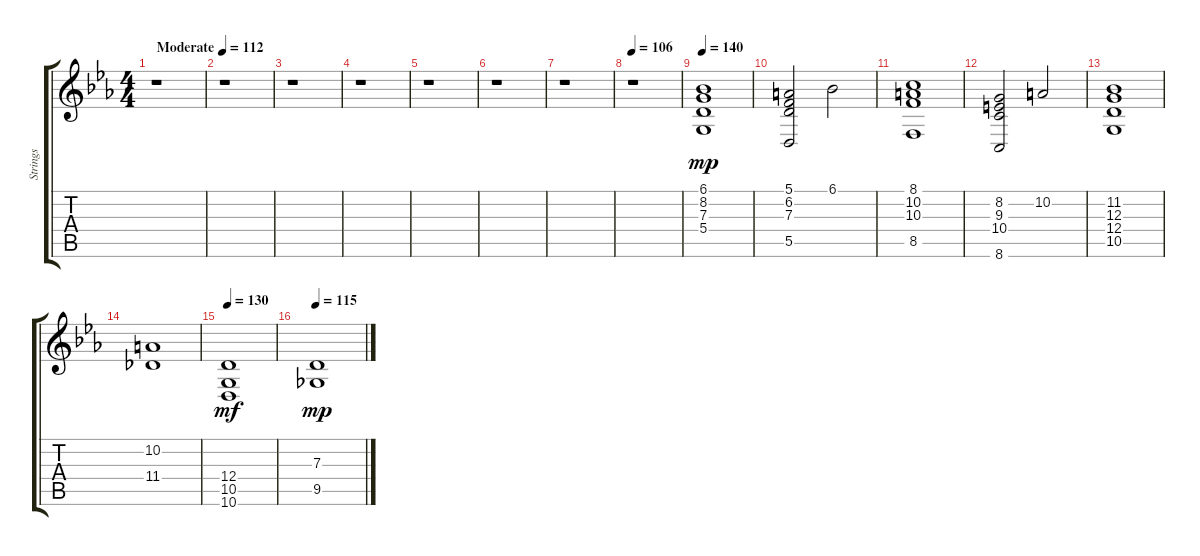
\track ("Strings " "Strings ") {instrument stringensemble1}
\staff {score tabs}
\tuning (E4 B3 G3 D3 A2 E2) {hide}
\ts (4 4)
\tempo (112 "Moderate")
\clef g2
\ks cminor
r.1{dy mp instrument stringensemble1} |
r.1 |
r.1 |
r.1 |
r.1 |
r.1 |
r.1 |
\tempo 106
r.1 |
\tempo 140
(6.1 8.2 7.3 5.4).1 |
(5.1 6.2 7.3 5.5).2 6.1.2 |
(8.1 10.2 10.3 8.5).1 |
(8.2 9.3 10.4 8.6).2 10.2.2 |
(11.2 12.3 12.4 10.5).1 |
(10.2 11.4).1 |
\tempo 130
(12.4 10.5 10.6).1{dy mf} |
\tempo 120
\tempo 115
(7.3 9.5).1{dy mp}
